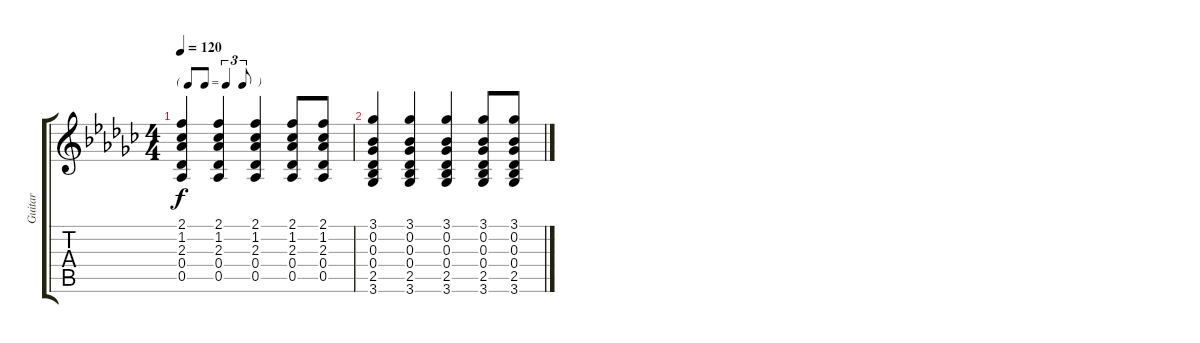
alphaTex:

\track ("Guitar" "Guitar") {instrument acousticguitarsteel}
\staff {score tabs}
\tuning (Eb4 Bb3 Gb3 Db3 Ab2 Eb2) {hide}
\ts (4 4)
\tf triplet8th
\tempo 120
\clef g2
\ks gb
(2.1 1.2 2.3 0.4 0.5).4{dy f} (2.1 1.2 2.3 0.4 0.5).4 (2.1 1.2 2.3 0.4 0.5).4 (2.1 1.2 2.3 0.4 0.5).8 (2.1 1.2 2.3 0.4 0.5).8 |
(3.1 0.2 0.3 0.4 2.5 3.6).4 (3.1 0.2 0.3 0.4 2.5 3.6).4 (3.1 0.2 0.3 0.4 2.5 3.6).4 (3.1 0.2 0.3 0.4 2.5 3.6).8 (3.1 0.2 0.3 0.4 2.5 3.6).8
